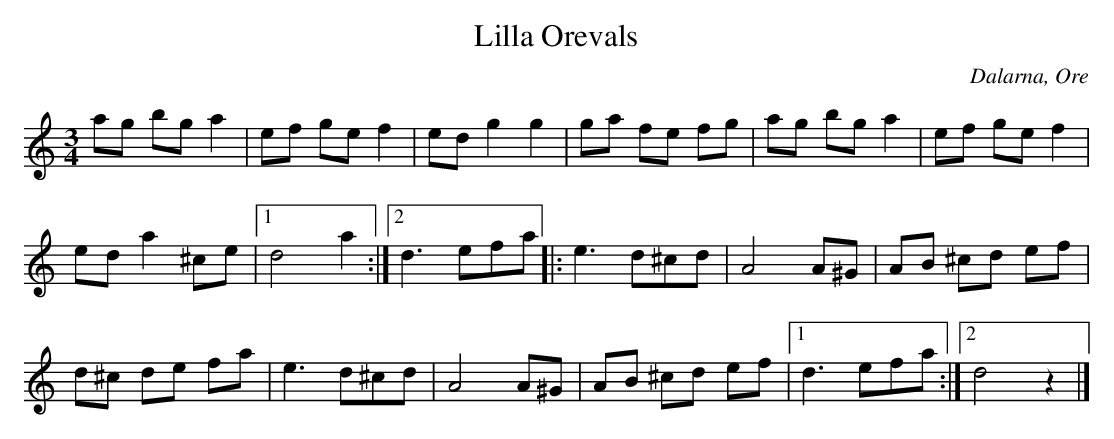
X:1
T: Lilla Orevals
O: Dalarna, Ore
M: 3/4
L: 1/8
K: Ddor
ag bg a2 | ef ge f2 | ed g2 g2 | ga fe fg | ag bg a2 |  ef ge f2 |
ed a2 ^ce |1 d4 a2 :|2 d3 efa |: e3 d^cd | A4 A^G | AB ^cd ef |
d^c de fa | e3 d^cd | A4 A^G | AB ^cd ef |1 d3 efa :|2 d4 z2 |]
